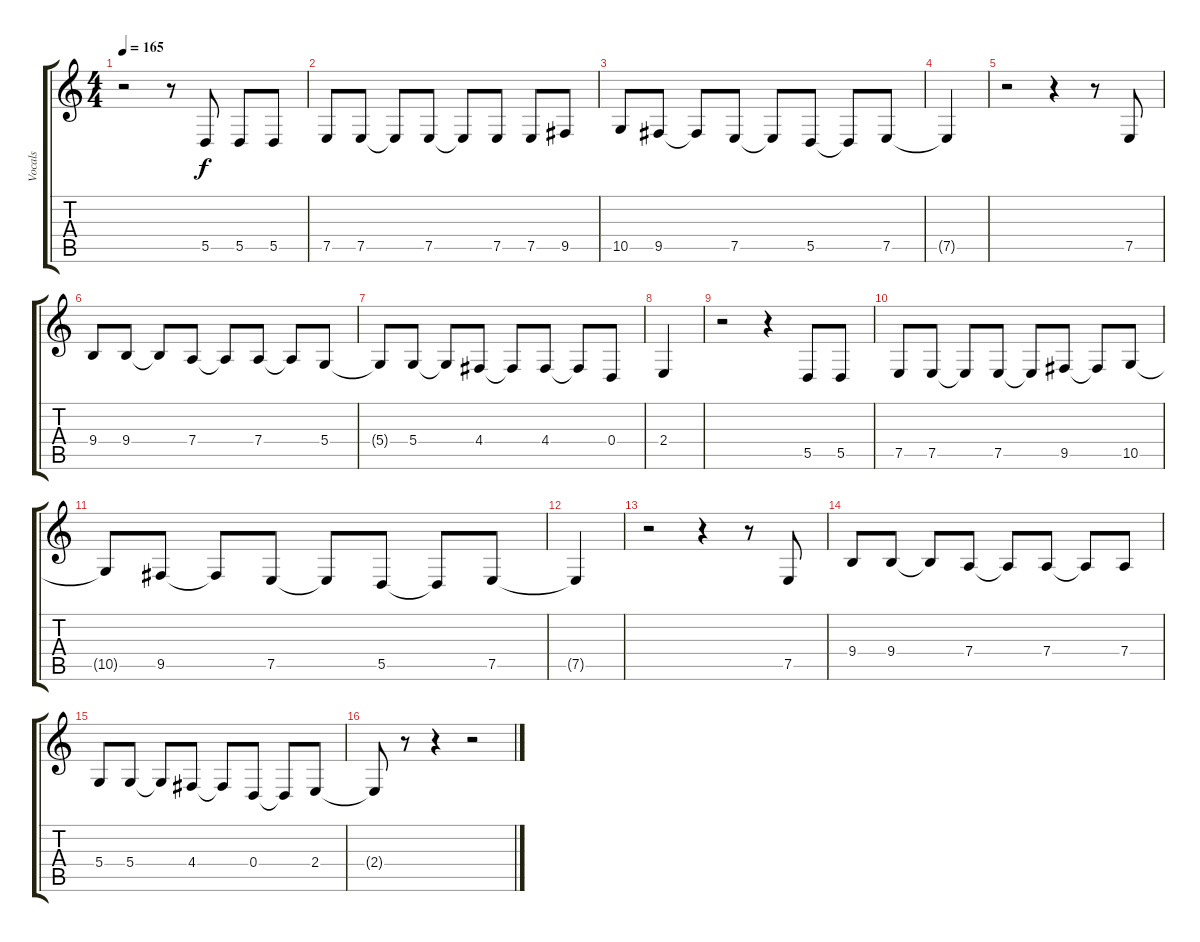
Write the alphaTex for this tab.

\track ("Vocals" "Vocals") {instrument tenorsax}
\staff {score tabs}
\tuning (E4 B3 G3 D3 A2 E2) {hide}
\ts (4 4)
\tempo 165
\clef g2
\ks c
r.2{dy f instrument tenorsax} r.8 5.5.8 5.5.8 5.5.8 |
7.5.8 7.5.8 7.5{t}.8 7.5.8 7.5{t}.8 7.5.8 7.5.8 9.5.8 |
10.5.8 9.5.8 9.5{t}.8 7.5.8 7.5{t}.8 5.5.8 5.5{t}.8 7.5.8 |
7.5{t}.4 |
r.2 r.4 r.8 7.5.8 |
9.4.8 9.4.8 9.4{t}.8 7.4.8 7.4{t}.8 7.4.8 7.4{t}.8 5.4.8 |
5.4{t}.8 5.4.8 5.4{t}.8 4.4.8 4.4{t}.8 4.4.8 4.4{t}.8 0.4.8 |
2.4.4 |
r.2 r.4 5.5.8 5.5.8 |
7.5.8 7.5.8 7.5{t}.8 7.5.8 7.5{t}.8 9.5.8 9.5{t}.8 10.5.8 |
10.5{t}.8 9.5.8 9.5{t}.8 7.5.8 7.5{t}.8 5.5.8 5.5{t}.8 7.5.8 |
7.5{t}.4 |
r.2 r.4 r.8 7.5.8 |
9.4.8 9.4.8 9.4{t}.8 7.4.8 7.4{t}.8 7.4.8 7.4{t}.8 7.4.8 |
5.4.8 5.4.8 5.4{t}.8 4.4.8 4.4{t}.8 0.4.8 0.4{t}.8 2.4.8 |
2.4{t}.8 r.8 r.4 r.2
